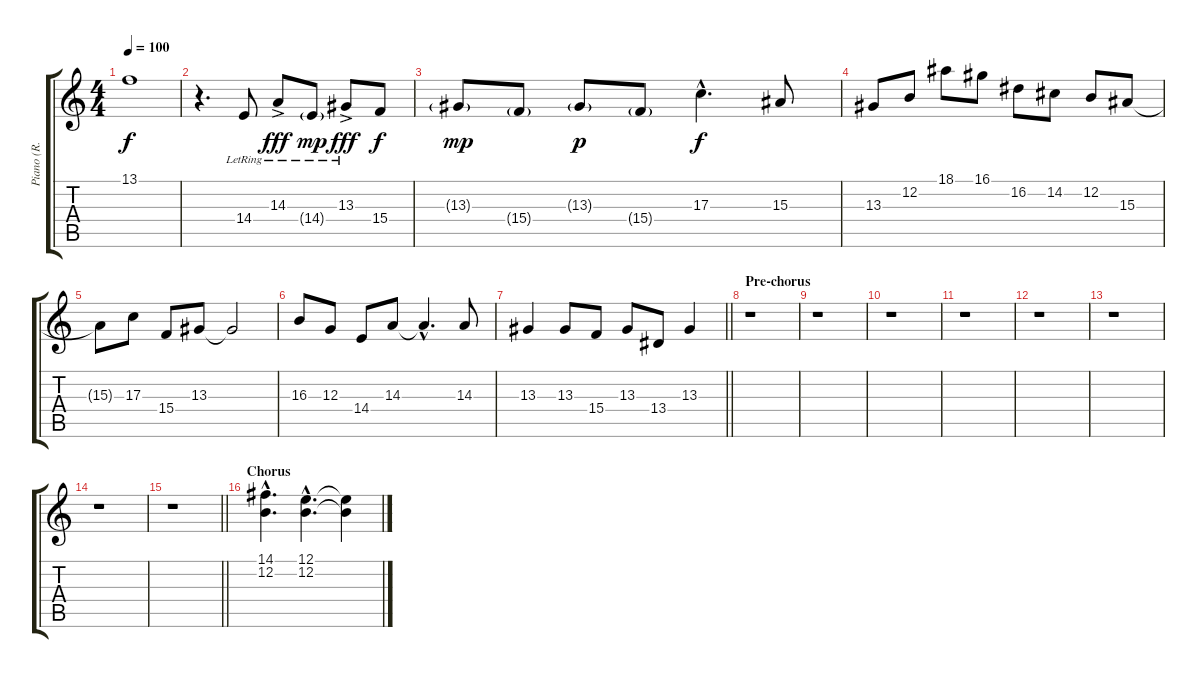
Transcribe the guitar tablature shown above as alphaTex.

\track ("Piano (R. Hand)" "Piano (R. ") {instrument acousticgrandpiano}
\staff {score tabs}
\tuning (E4 B3 G3 D3 A2 E2) {hide}
\ts (4 4)
\tempo 100
\clef g2
\ks c
13.1.1{dy f} |
r.4{d} 14.4{lr}.8 14.3{ac lr}.8{dy fff} 14.4{g lr}.8{dy mp} 13.3{ac lr}.8{dy fff} 15.4.8{dy f} |
13.3{g}.8{dy mp} 15.4{g}.8 13.3{g}.8{dy p} 15.4{g}.8 17.3{hac}.4{d dy f} 15.3.8 |
13.3.8 12.2.8 18.1.8 16.1.8 16.2.8 14.2.8 12.2.8 15.3.8 |
15.3{t}.8 17.3.8 15.4.8 13.3.8 13.3{t}.2 |
16.3.8 12.3.8 14.4.8 14.3.8 14.3{hac t}.4{d} 14.3.8 |
\barLineRight lightlight
13.3.4 13.3.8 15.4.8 13.3.8 13.4.8 13.3.4 |
\section ("" "Pre-chorus")
r.1 |
r.1 |
r.1 |
r.1 |
r.1 |
r.1 |
r.1 |
\barLineRight lightlight
r.1 |
\section ("" "Chorus")
(14.1{hac} 12.2{hac}).4{d} (12.1{hac} 12.2{hac}).4{d} (12.1{t} 12.2{t}).4
